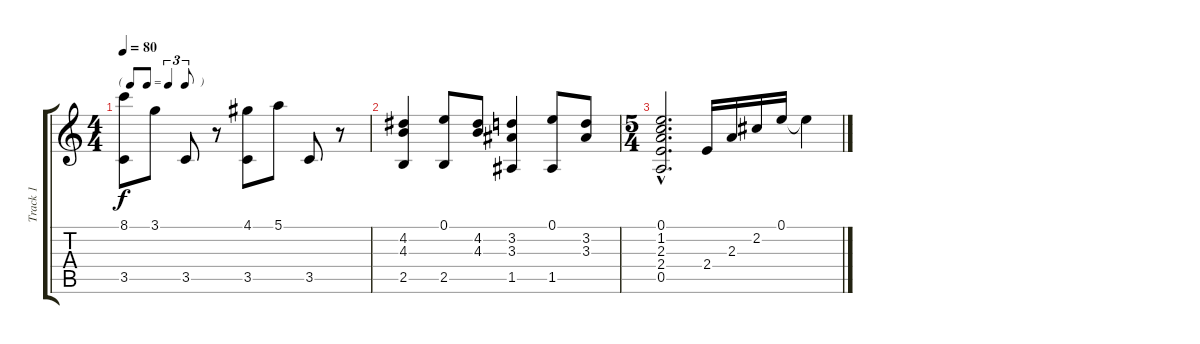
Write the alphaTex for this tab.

\track ("Track 1" "Track 1") {instrument acousticguitarsteel}
\staff {score tabs}
\tuning (E4 B3 G3 D3 A2 E2) {hide}
\ts (4 4)
\tf triplet8th
\tempo 80
\clef g2
\ks c
(8.1 3.5).8{dy f} 3.1.8 3.5.8 r.8 (4.1 3.5).8 5.1.8 3.5.8 r.8 |
(4.2 4.3 2.5).4 (0.1 2.5).8 (4.2 4.3).8 (3.2 3.3 1.5).4 (0.1 1.5).8 (3.2 3.3).8 |
\ts (5 4)
(0.1{hac} 1.2{hac} 2.3{hac} 2.4{hac} 0.5{hac}).2{d} 2.4.16 2.3.16 2.2.16 0.1.16{volume 0} 0.1{t}.4
